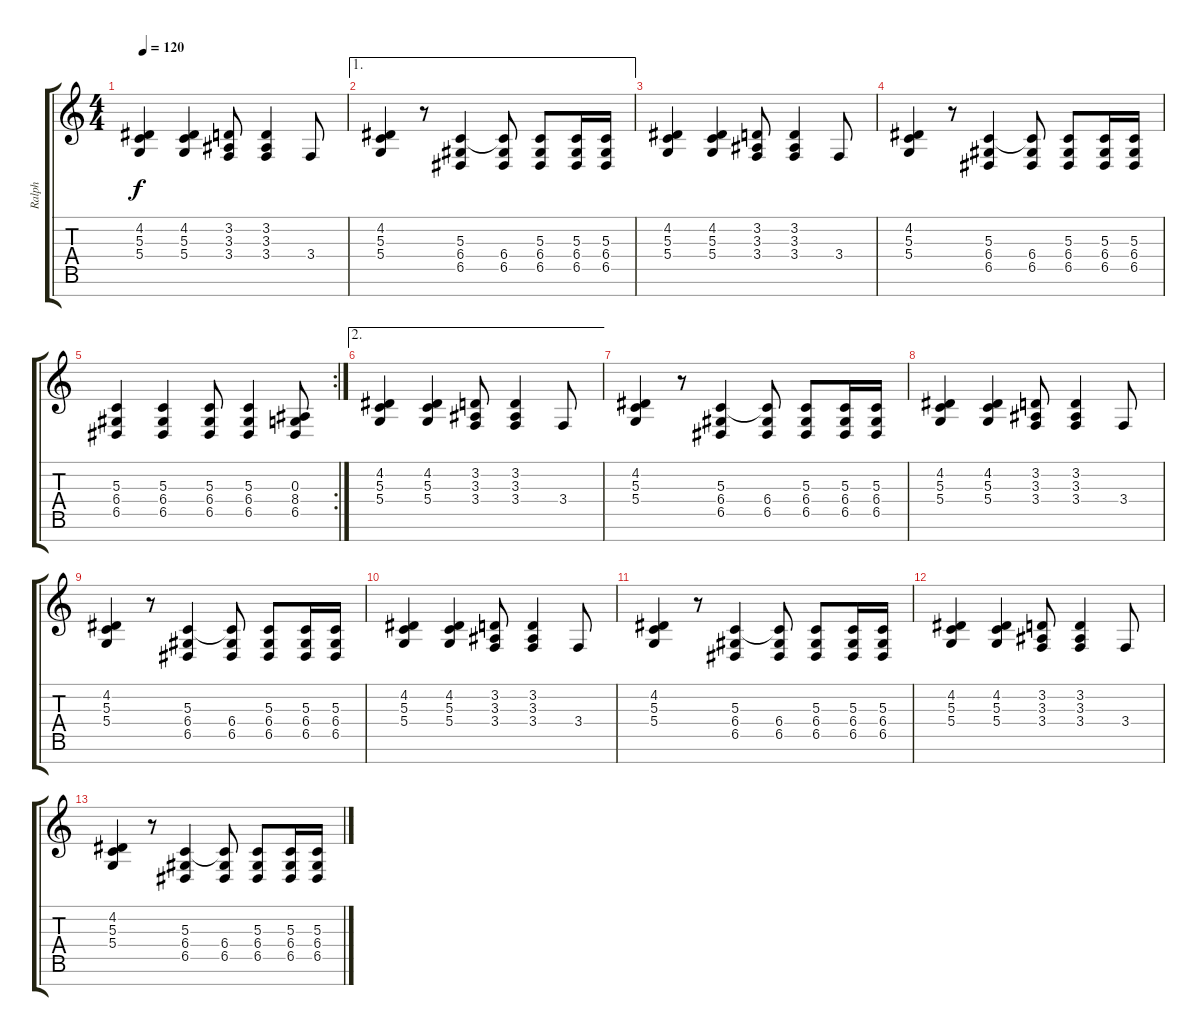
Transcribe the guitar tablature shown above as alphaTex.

\track ("Ralph" "Ralph") {instrument acousticgrandpiano}
\staff {score tabs}
\tuning (A4 B3 G3 D3 A2 E2 B1) {hide}
\ts (4 4)
\tempo 120
\clef g2
\ks c
(4.2 5.3 5.4).4{dy f} (4.2 5.3 5.4).4 (3.2 3.3 3.4).8 (3.2 3.3 3.4).4 3.4.8 |
\ae 1
(4.2 5.3 5.4).4 r.8 (5.3 6.4 6.5).4 (5.3{t} 6.4 6.5).8 (5.3 6.4 6.5).8 (5.3 6.4 6.5).16 (5.3 6.4 6.5).16 |
(4.2 5.3 5.4).4 (4.2 5.3 5.4).4 (3.2 3.3 3.4).8 (3.2 3.3 3.4).4 3.4.8 |
(4.2 5.3 5.4).4 r.8 (5.3 6.4 6.5).4 (5.3{t} 6.4 6.5).8 (5.3 6.4 6.5).8 (5.3 6.4 6.5).16 (5.3 6.4 6.5).16 |
\rc 2
(5.3 6.4 6.5).4 (5.3 6.4 6.5).4 (5.3 6.4 6.5).8 (5.3 6.4 6.5).4 (0.3 8.4 6.5).8 |
\ae 2
(4.2 5.3 5.4).4 (4.2 5.3 5.4).4 (3.2 3.3 3.4).8 (3.2 3.3 3.4).4 3.4.8 |
(4.2 5.3 5.4).4 r.8 (5.3 6.4 6.5).4 (5.3{t} 6.4 6.5).8 (5.3 6.4 6.5).8 (5.3 6.4 6.5).16 (5.3 6.4 6.5).16 |
(4.2 5.3 5.4).4 (4.2 5.3 5.4).4 (3.2 3.3 3.4).8 (3.2 3.3 3.4).4 3.4.8 |
(4.2 5.3 5.4).4 r.8 (5.3 6.4 6.5).4 (5.3{t} 6.4 6.5).8 (5.3 6.4 6.5).8 (5.3 6.4 6.5).16 (5.3 6.4 6.5).16 |
(4.2 5.3 5.4).4 (4.2 5.3 5.4).4 (3.2 3.3 3.4).8 (3.2 3.3 3.4).4 3.4.8 |
(4.2 5.3 5.4).4 r.8 (5.3 6.4 6.5).4 (5.3{t} 6.4 6.5).8 (5.3 6.4 6.5).8 (5.3 6.4 6.5).16 (5.3 6.4 6.5).16 |
(4.2 5.3 5.4).4 (4.2 5.3 5.4).4 (3.2 3.3 3.4).8 (3.2 3.3 3.4).4 3.4.8 |
(4.2 5.3 5.4).4 r.8 (5.3 6.4 6.5).4 (5.3{t} 6.4 6.5).8 (5.3 6.4 6.5).8 (5.3 6.4 6.5).16 (5.3 6.4 6.5).16
